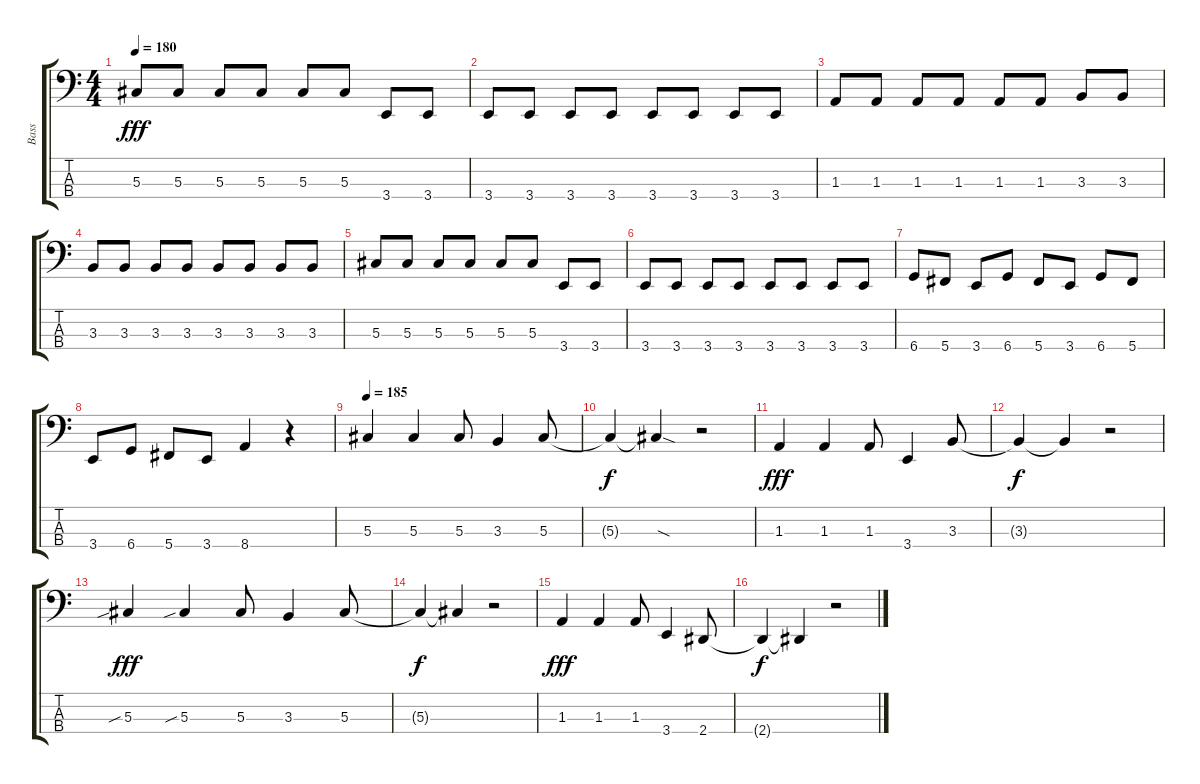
\track ("Bass" "Bass") {instrument electricbassfinger}
\staff {score tabs}
\tuning (Gb2 Db2 Ab1 Db1) {hide}
\ts (4 4)
\tempo 180
\clef f4
\ks c
5.3.8{dy fff} 5.3.8 5.3.8 5.3.8 5.3.8 5.3.8 3.4.8 3.4.8 |
3.4.8 3.4.8 3.4.8 3.4.8 3.4.8 3.4.8 3.4.8 3.4.8 |
1.3.8 1.3.8 1.3.8 1.3.8 1.3.8 1.3.8 3.3.8 3.3.8 |
3.3.8 3.3.8 3.3.8 3.3.8 3.3.8 3.3.8 3.3.8 3.3.8 |
5.3.8 5.3.8 5.3.8 5.3.8 5.3.8 5.3.8 3.4.8 3.4.8 |
3.4.8 3.4.8 3.4.8 3.4.8 3.4.8 3.4.8 3.4.8 3.4.8 |
6.4.8 5.4.8 3.4.8 6.4.8 5.4.8 3.4.8 6.4.8 5.4.8 |
3.4.8 6.4.8 5.4.8 3.4.8 8.4.4 r.4 |
\tempo 185
5.3.4 5.3.4 5.3.8 3.3.4 5.3.8 |
5.3{t}.4{dy f} 5.3{sod t}.4 r.2 |
1.3.4{dy fff} 1.3.4 1.3.8 3.4.4 3.3.8 |
3.3{t}.4{dy f} 3.3{t}.4 r.2 |
5.3{sib}.4{dy fff} 5.3{sib}.4 5.3.8 3.3.4 5.3.8 |
5.3{t}.4{dy f} 5.3{t}.4 r.2 |
1.3.4{dy fff} 1.3.4 1.3.8 3.4.4 2.4.8 |
2.4{t}.4{dy f} 2.4{t}.4 r.2
